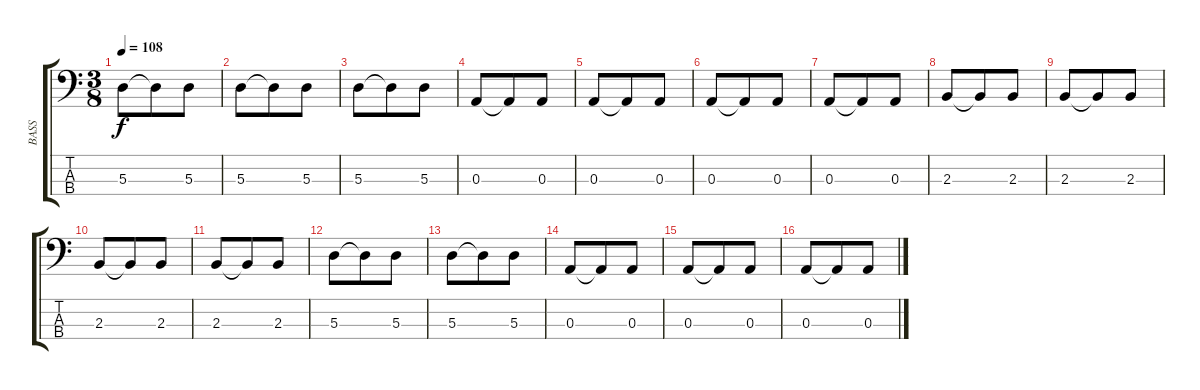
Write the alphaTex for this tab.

\track ("BASS" "BASS") {instrument acousticguitarnylon}
\staff {score tabs}
\tuning (G2 D2 A1 E1) {hide}
\ts (3 8)
\tempo 108
\clef f4
\ks c
5.3.8{dy f} 5.3{t}.8 5.3.8 |
5.3.8 5.3{t}.8 5.3.8 |
5.3.8 5.3{t}.8 5.3.8 |
0.3.8 0.3{t}.8 0.3.8 |
0.3.8 0.3{t}.8 0.3.8 |
0.3.8 0.3{t}.8 0.3.8 |
0.3.8 0.3{t}.8 0.3.8 |
2.3.8 2.3{t}.8 2.3.8 |
2.3.8 2.3{t}.8 2.3.8 |
2.3.8 2.3{t}.8 2.3.8 |
2.3.8 2.3{t}.8 2.3.8 |
5.3.8 5.3{t}.8 5.3.8 |
5.3.8 5.3{t}.8 5.3.8 |
0.3.8 0.3{t}.8 0.3.8 |
0.3.8 0.3{t}.8 0.3.8 |
0.3.8 0.3{t}.8 0.3.8
